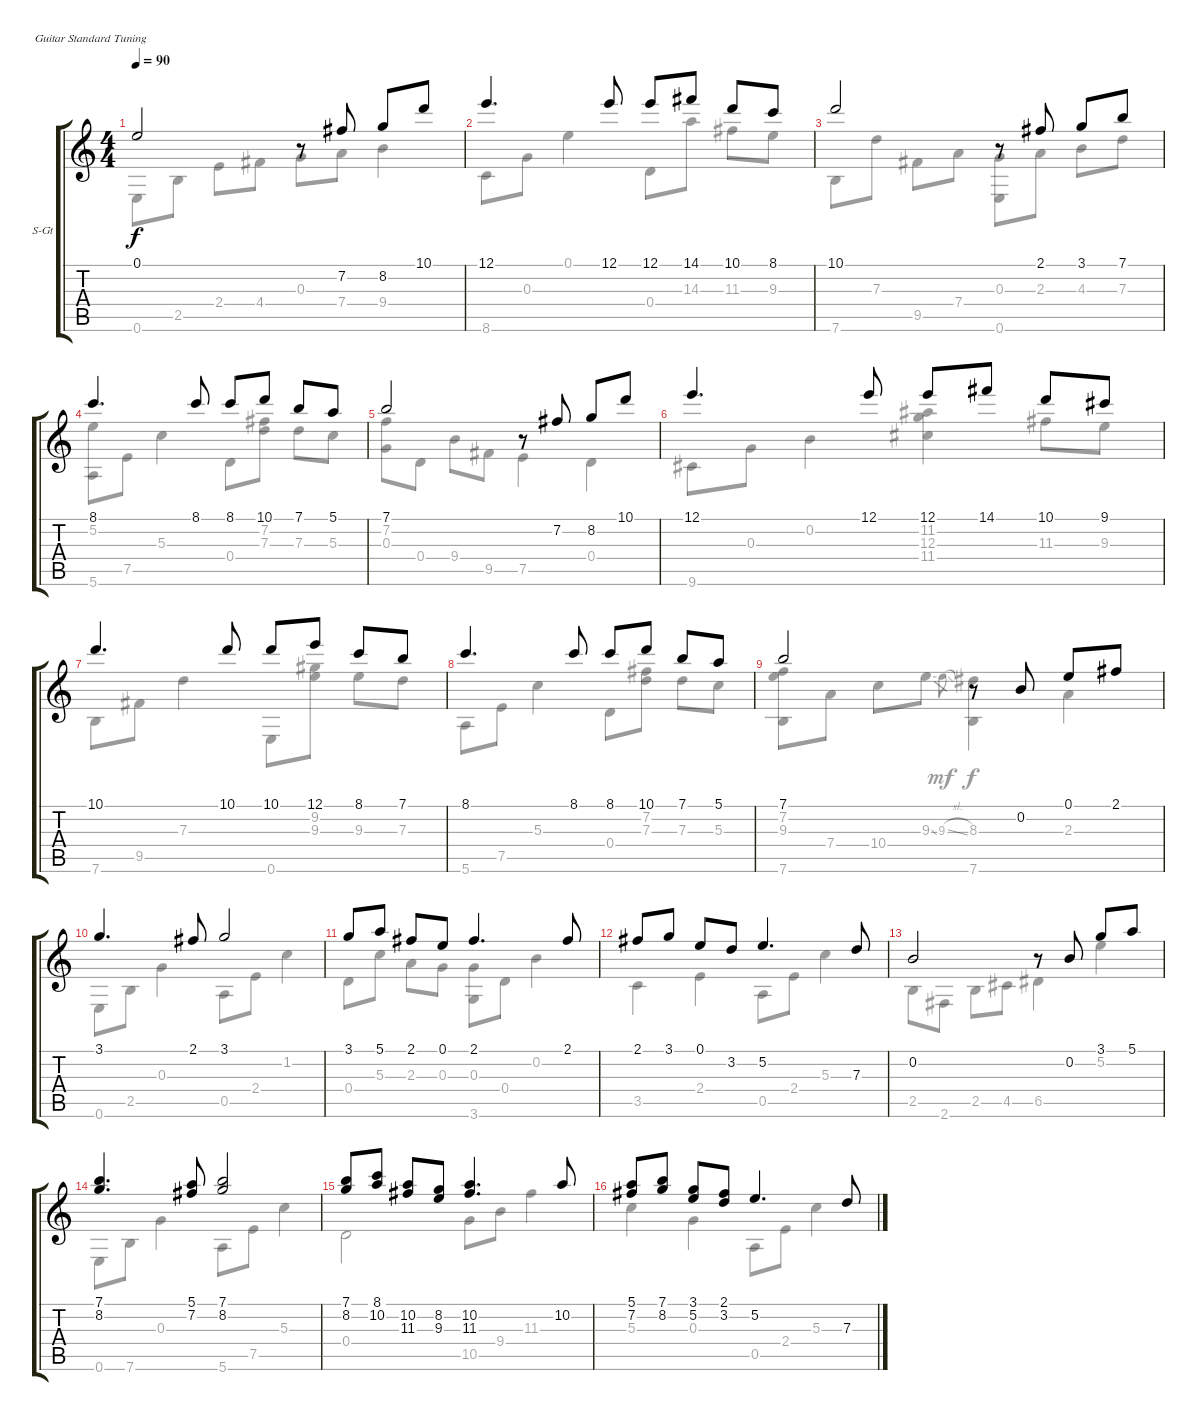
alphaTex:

\bracketExtendMode groupsimilarinstruments
\firstSystemTrackNameOrientation horizontal
\otherSystemsTrackNameOrientation horizontal
\track ("Äîðîæêà 1" "S-Gt") {instrument acousticguitarsteel}
\staff {score tabs}
\tuning (E4 B3 G3 D3 A2 E2)
\voice
\ts (4 4)
\tempo 90
\clef g2
\ks c
0.1.2{dy f} r.8 7.2.8 8.2.8 10.1.8 |
12.1.4{d} 12.1.8 12.1.8 14.1.8 10.1.8 8.1.8 |
10.1.2 r.8 2.1.8 3.1.8 7.1.8 |
8.1.4{d} 8.1.8 8.1.8 10.1.8 7.1.8 5.1.8 |
7.1.2 r.8 7.2.8 8.2.8 10.1.8 |
12.1.4{d} 12.1.8 12.1.8 14.1.8 10.1.8 9.1.8 |
10.1.4{d} 10.1.8 10.1.8 12.1.8 8.1.8 7.1.8 |
8.1.4{d} 8.1.8 8.1.8 10.1.8 7.1.8 5.1.8 |
7.1.2 r.8 0.2.8 0.1.8 2.1.8 |
3.1.4{d} 2.1.8 3.1.2 |
3.1.8 5.1.8 2.1.8 0.1.8 2.1.4{d} 2.1.8 |
2.1.8 3.1.8 0.1.8 3.2.8 5.2.4{d} 7.3.8 |
0.2.2 r.8 0.2.8 3.1.8 5.1.8 |
(7.1 8.2).4{d} (5.1 7.2).8 (7.1 8.2).2 |
(7.1 8.2).8 (8.1 10.2).8 (10.2 11.3).8 (8.2 9.3).8 (10.2 11.3).4{d} 10.2.8 |
(5.1 7.2).8 (7.1 8.2).8 (3.1 5.2).8 (2.1 3.2).8 5.2.4{d} 7.3.8
\voice
\clef g2
\ottava regular
\simile none
\ks c
0.6.8{dy f} 2.5.8 2.4.8 4.4.8 0.3.8 7.4.8 9.4.4 |
8.6.8 0.3.8 0.1.4 0.4.8 14.3.8 11.3.8 9.3.8 |
7.6.8 7.3.8 9.5.8 7.4.8 (0.3 0.6).8 2.3.8 4.3.8 7.3.8 |
(5.2 5.6).8 7.5.8 5.3.4 0.4.8 (7.2 7.3).8 7.3.8 5.3.8 |
(7.2 0.3).8 0.4.8 9.4.8 9.5.8 7.5.4 0.4.4 |
9.6.8 0.3.8 0.2.4 (11.2 12.3 11.4).4 11.3.8 9.3.8 |
7.6.8 9.5.8 7.3.4 0.6.8 (9.2 9.3).8 9.3.8 7.3.8 |
5.6.8 7.5.8 5.3.4 0.4.8 (7.2 7.3).8 7.3.8 5.3.8 |
(7.2 9.3 7.6).8 7.4.8 10.4.8 9.3{ss}.8 9.3{sl}.8{gr dy mf} (8.3 7.6).4{dy f} 2.3.4 |
0.6.8 2.5.8 0.3.4 0.5.8 2.4.8 1.2.4 |
0.4.8 5.3.8 2.3.8 0.3.8 (0.3 3.6).8 0.4.8 0.2.4 |
3.5.4 2.4.4 0.5.8 2.4.8 5.3.4 |
2.5.8 2.6.8 2.5.8 4.5.8 6.5.4 5.2.4 |
0.6.8 7.6.8 0.3.4 5.6.8 7.5.8 5.3.4 |
0.4.2 10.5.8 9.4.8 11.3.4 |
5.3.4 0.3.4 0.5.8 2.4.8 5.3.4
